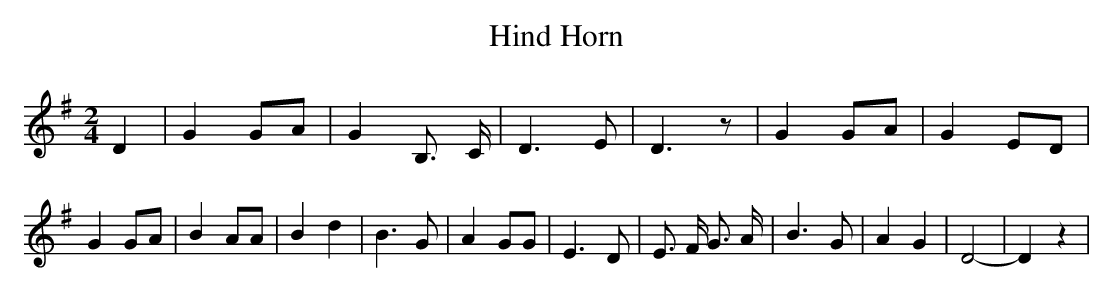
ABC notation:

X:1
T:Hind Horn
M:2/4
L:1/8
K:G
 D2| G2G-A| G2 B,3/2- C/2| D3 E| D3 z| G2 GA| G2 ED| G2 GA| B2 AA|\
 B2 d2| B3 G| A2 GG| E3 D| E3/2 F/2 G3/2 A/2| B3 G| A2 G2| D4-| D2 z2|\
